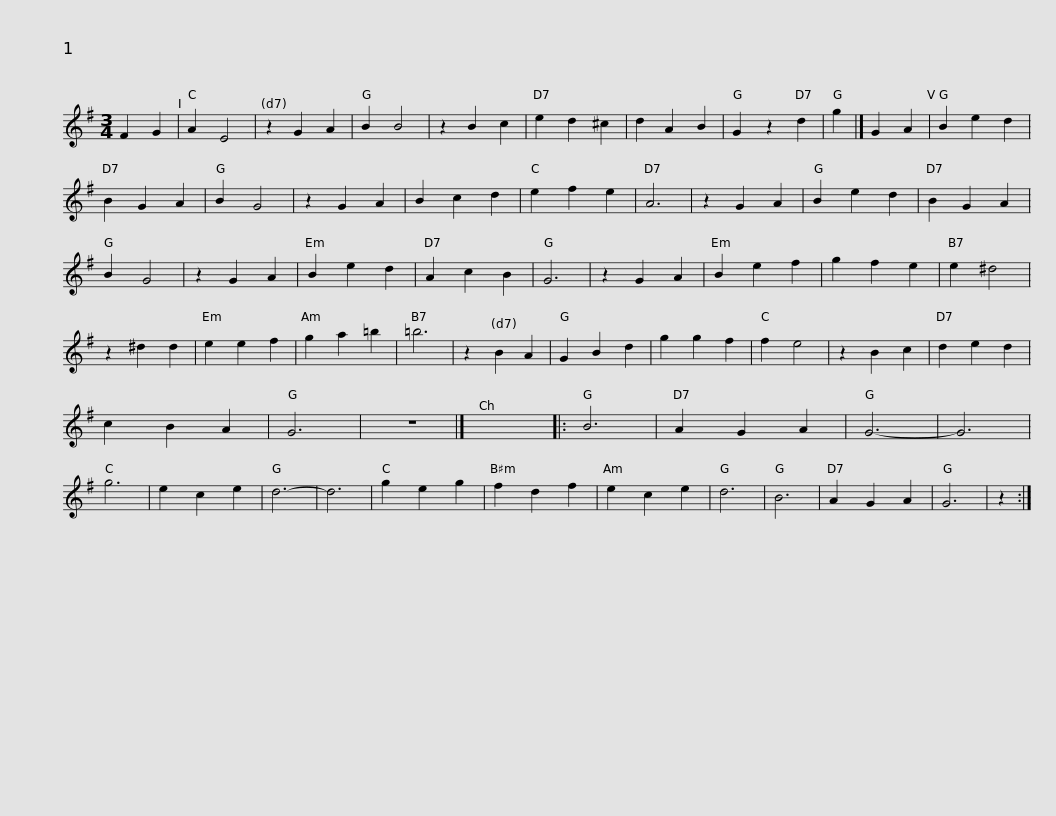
X:1
L:1/8
M:3/4
I:linebreak $
K:G
V:1 treble
V:1
 F2 G2 | A2 E4 | z2 G2 A2 | B2 B4 | z2 B2 c2 | %5
 e2 d2 ^c2 | d2 A2 B2 | G2 z2 d2 | g2 |] G2 A2 | %10
 B2 e2 d2 | B2 G2 A2 | B2 G4 |$ z2 G2 A2 | B2 c2 d2 | %15
 e2 f2 e2 | A6 | z2 G2 A2 | B2 e2 d2 | B2 G2 A2 | %20
 B2 G4 | z2 G2 A2 | B2 e2 d2 | A2 c2 B2 | G6 | %25
 z2 G2 A2 | B2 e2 f2 |$ g2 f2 e2 | e2 ^d4 | z2 ^d2 d2 | %30
 e2 e2 f2 | g2 a2 =b2 | =b6 | z2 B2 A2 | G2 B2 d2 | %35
 g2 g2 f2 | f2 e4 | z2 B2 c2 | d2 e2 d2 | c2 B2 A2 |$ %40
 G6 | z6 |] x6 |: B6 | A2 G2 A2 | %45
 G6- | G6 | g6 | e2 c2 e2 | d6- | %50
 d6 | g2 e2 g2 | f2 d2 f2 | e2 c2 e2 | d6 | %55
 B6 |$ A2 G2 A2 | G6 | z2 :| %59
